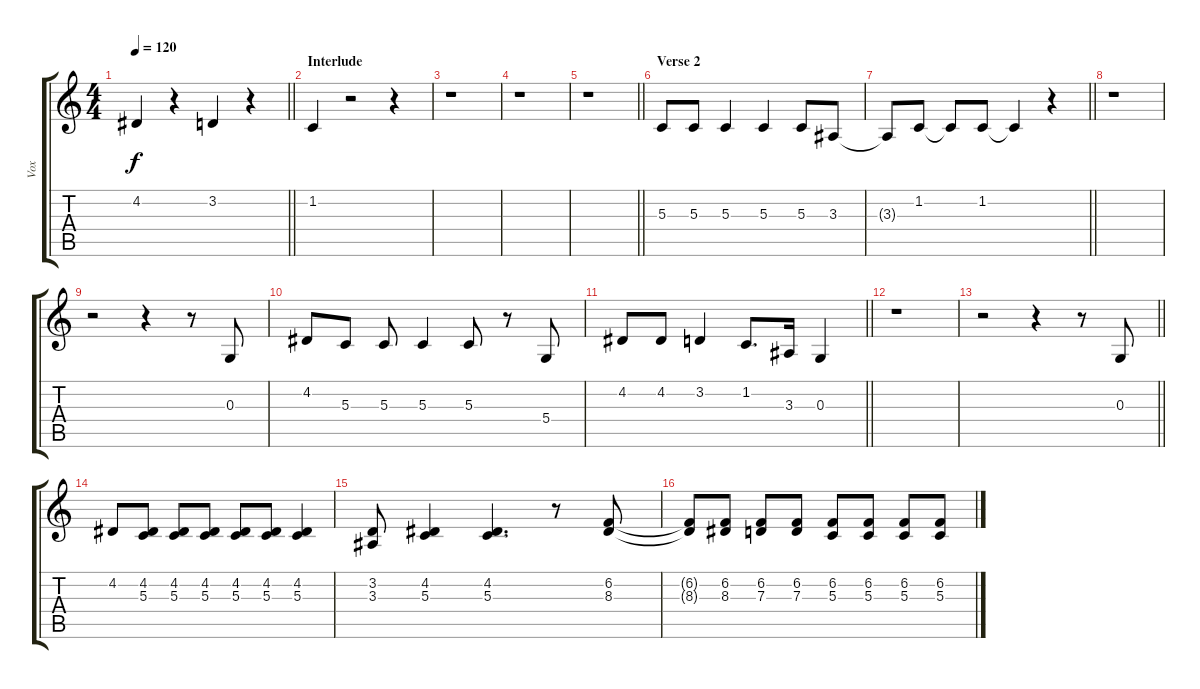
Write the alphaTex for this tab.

\track ("Vox" "Vox") {instrument bassoon}
\staff {score tabs}
\tuning (E4 B3 G3 D3 A2 E2) {hide}
\ts (4 4)
\tempo 120
\clef g2
\barLineRight lightlight
\ks c
4.2.4{dy f} r.4 3.2.4 r.4 |
\section ("" "Interlude")
1.2.4 r.2 r.4 |
r.1 |
r.1 |
\barLineRight lightlight
r.1 |
\section ("" "Verse 2")
5.3.8 5.3.8 5.3.4 5.3.4 5.3.8 3.3.8 |
\barLineRight lightlight
3.3{t}.8 1.2.8 1.2{t}.8 1.2.8 1.2{t}.4 r.4 |
r.1 |
r.2 r.4 r.8 0.3.8 |
4.2.8 5.3.8 5.3.8 5.3.4 5.3.8 r.8 5.4.8 |
\barLineRight lightlight
4.2.8 4.2.8 3.2.4 1.2.8{d} 3.3.16 0.3.4 |
r.1 |
\barLineRight lightlight
r.2 r.4 r.8 0.3.8 |
4.2.8 (4.2 5.3).8 (4.2 5.3).8 (4.2 5.3).8 (4.2 5.3).8 (4.2 5.3).8 (4.2 5.3).4 |
(3.2 3.3).8 (4.2 5.3).4 (4.2 5.3).4{d} r.8 (6.2 8.3).8 |
(6.2{t} 8.3{t}).8 (6.2 8.3).8 (6.2 7.3).8 (6.2 7.3).8 (6.2 5.3).8 (6.2 5.3).8 (6.2 5.3).8 (6.2 5.3).8
